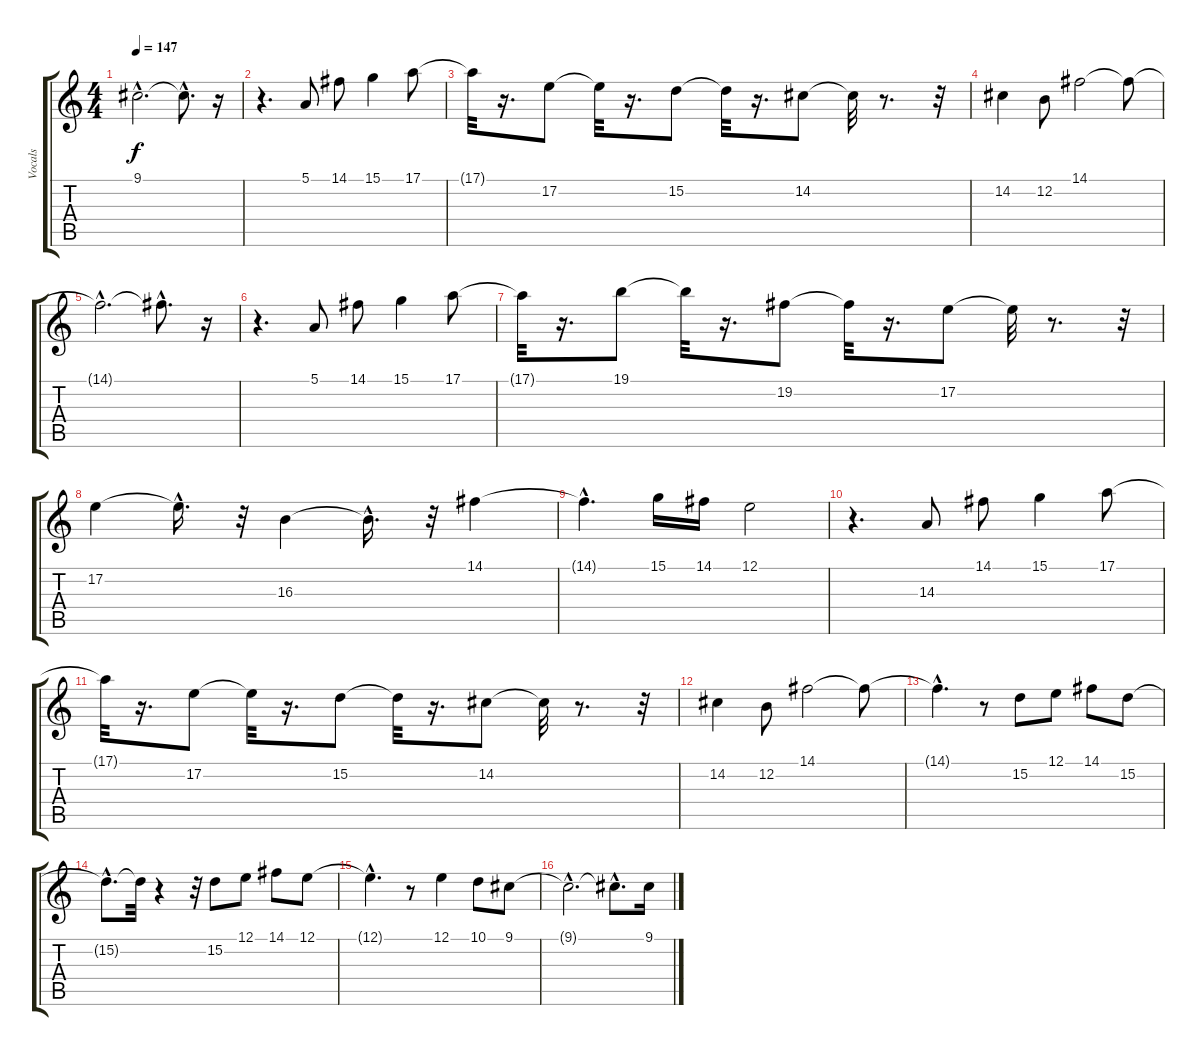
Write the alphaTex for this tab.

\track ("Vocals" "Vocals") {instrument piccolo}
\staff {score tabs}
\tuning (E4 B3 G3 D3 A2 E2) {hide}
\ts (4 4)
\tempo 147
\clef g2
\ks c
9.1{hac t}.2{d dy f} 9.1{hac t}.8{d} r.16 |
r.4{d} 5.1.8 14.1.8 15.1.4 17.1.8 |
17.1{t}.32 r.16{d} 17.2.8 17.2{t}.32 r.16{d} 15.2.8 15.2{t}.32 r.16{d} 14.2.8 14.2{t}.32 r.8{d} r.32 |
14.2.4 12.2.8 14.1.2 14.1{t}.8 |
14.1{hac t}.2{d} 14.1{hac t}.8{d} r.16 |
r.4{d} 5.1.8 14.1.8 15.1.4 17.1.8 |
17.1{t}.32 r.16{d} 19.1.8 19.1{t}.32 r.16{d} 19.2.8 19.2{t}.32 r.16{d} 17.2.8 17.2{t}.32 r.8{d} r.32 |
17.2.4 17.2{hac t}.16{d} r.32 16.3.4 16.3{hac t}.16{d} r.32 14.1.4 |
14.1{hac t}.4{d} 15.1.16 14.1.16 12.1.2 |
r.4{d} 14.3.8 14.1.8 15.1.4 17.1.8 |
17.1{t}.32 r.16{d} 17.2.8 17.2{t}.32 r.16{d} 15.2.8 15.2{t}.32 r.16{d} 14.2.8 14.2{t}.32 r.8{d} r.32 |
14.2.4 12.2.8 14.1.2 14.1{t}.8 |
14.1{hac t}.4{d} r.8 15.2.8 12.1.8 14.1.8 15.2.8 |
15.2{hac t}.8{d} 15.2{t}.32 r.4 r.32 15.2.8 12.1.8 14.1.8 12.1.8 |
12.1{hac t}.4{d} r.8 12.1.4 10.1.8 9.1.8 |
9.1{hac t}.2{d} 9.1{hac t}.8{d} 9.1.16
